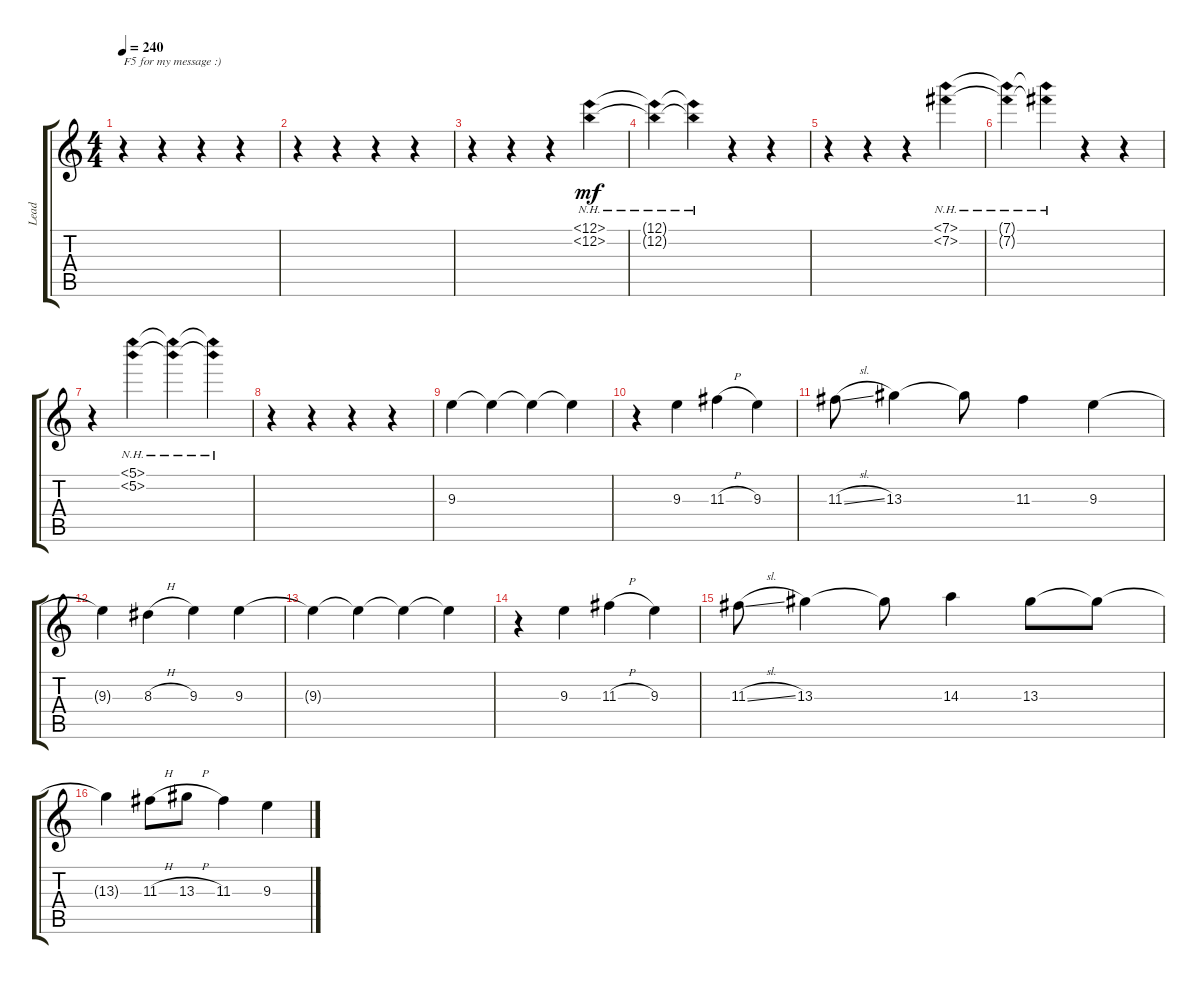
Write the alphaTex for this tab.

\track ("Lead" "Lead") {instrument acousticguitarsteel}
\staff {score tabs}
\tuning (E4 B3 G3 D3 A2 E2) {hide}
\ts (4 4)
\tempo 240
\clef g2
\ks c
r.4{txt "F5 for my message :)" dy mf instrument acousticguitarsteel} r.4 r.4 r.4 |
r.4 r.4 r.4 r.4 |
r.4 r.4 r.4 (12.1{nh} 12.2{nh}).4 |
(12.1{nh t} 12.2{nh t}).4 (12.1{nh t} 12.2{nh t}).4 r.4 r.4 |
r.4 r.4 r.4 (7.1{nh} 7.2{nh}).4 |
(7.1{nh t} 7.2{nh t}).4 (7.1{nh t} 7.2{nh t}).4 r.4 r.4 |
r.4 (5.1{nh} 5.2{nh}).4 (5.1{nh t} 5.2{nh t}).4 (5.1{nh t} 5.2{nh t}).4 |
r.4 r.4 r.4 r.4 |
9.3.4 9.3{t}.4 9.3{t}.4 9.3{t}.4 |
r.4 9.3.4 11.3{h}.4 9.3.4 |
11.3{sl}.8 13.3.4 13.3{t}.8 11.3.4 9.3.4 |
9.3{t}.4 8.3{h}.4 9.3.4 9.3.4 |
9.3{t}.4 9.3{t}.4 9.3{t}.4 9.3{t}.4 |
r.4 9.3.4 11.3{h}.4 9.3.4 |
11.3{sl}.8 13.3.4 13.3{t}.8 14.3.4 13.3.8 13.3{t}.8 |
13.3{t}.4 11.3{h}.8 13.3{h}.8 11.3.4 9.3.4
